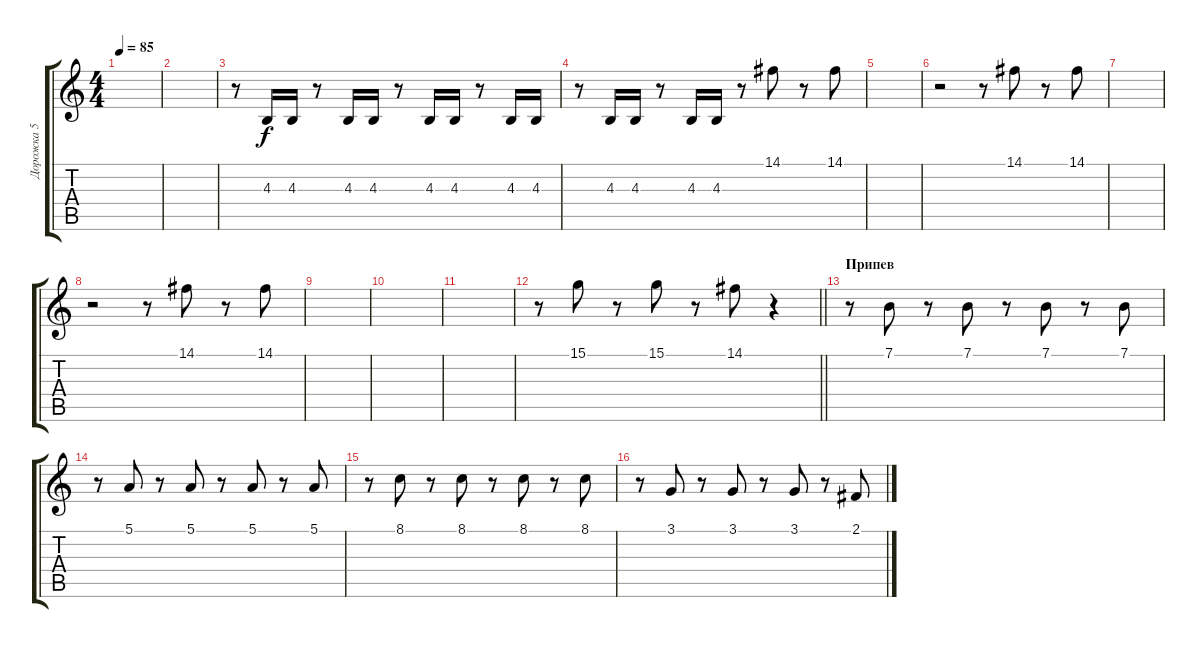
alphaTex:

\track ("Дорожка 5" "Дорожка 5") {instrument orchestralharp}
\staff {score tabs}
\tuning (E4 B3 G3 D3 A2 E2) {hide}
\ts (4 4)
\tempo 85
\clef g2
\ks c
|
|
r.8 4.3.16 4.3.16 r.8 4.3.16 4.3.16 r.8 4.3.16 4.3.16 r.8 4.3.16 4.3.16 |
r.8 4.3.16 4.3.16 r.8 4.3.16 4.3.16 r.8 14.1.8 r.8 14.1.8 |
|
r.2 r.8 14.1.8 r.8 14.1.8 |
|
r.2 r.8 14.1.8 r.8 14.1.8 |
|
|
|
\barLineRight lightlight
r.8 15.1.8 r.8 15.1.8 r.8 14.1.8 r.4 |
\section ("" "Припев")
r.8 7.1.8 r.8 7.1.8 r.8 7.1.8 r.8 7.1.8 |
r.8 5.1.8 r.8 5.1.8 r.8 5.1.8 r.8 5.1.8 |
r.8 8.1.8 r.8 8.1.8 r.8 8.1.8 r.8 8.1.8 |
r.8 3.1.8 r.8 3.1.8 r.8 3.1.8 r.8 2.1.8
